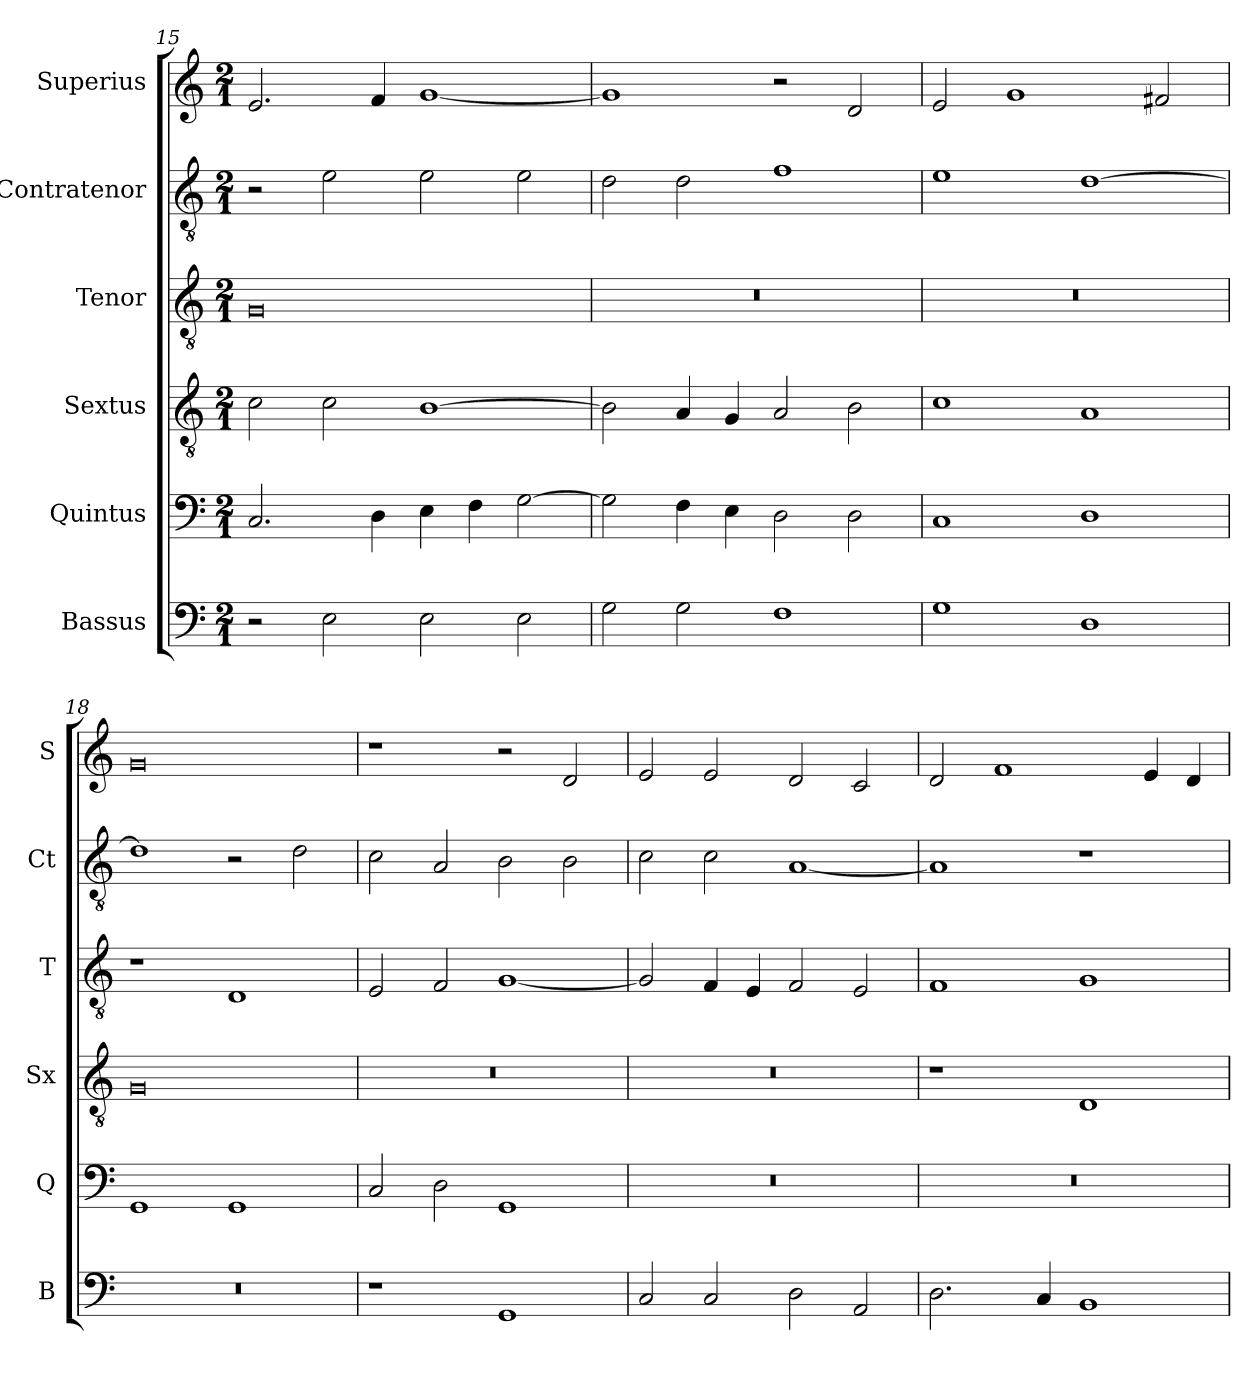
**kern	**kern	**kern	**kern	**kern	**kern
*part6	*part5	*part4	*part3	*part2	*part1
*staff6	*staff5	*staff4	*staff3	*staff2	*staff1
*I"Bassus	*I"Quintus	*I"Sextus	*I"Tenor	*I"Contratenor	*I"Superius
*I'B	*I'Q	*I'Sx	*I'T	*I'Ct	*I'S
*clefF4	*clefF4	*clefGv2	*clefGv2	*clefGv2	*clefG2
*k[]	*k[]	*k[]	*k[]	*k[]	*k[]
*M2/1	*M2/1	*M2/1	*M2/1	*M2/1	*M2/1
=15	=15	=15	=15	=15	=15
2r	2.C/	2c\	0G	2r	2.e/
2E\	.	2c\	.	2e\	.
.	4D\	.	.	.	4f/
2E\	4E\	[1B	.	2e\	[1g
.	4F\	.	.	.	.
2E\	[2G\	.	.	2e\	.
=16	=16	=16	=16	=16	=16
2G\	2G\]	2B\]	0r	2d\	1g]
2G\	4F\	4A/	.	2d\	.
.	4E\	4G/	.	.	.
1F	2D\	2A/	.	1f	2r
.	2D\	2B\	.	.	2d/
=17	=17	=17	=17	=17	=17
1G	1C	1c	0r	1e	2e/
.	.	.	.	.	1g
1D	1D	1A	.	[1d	.
.	.	.	.	.	2f#X/
=18	=18	=18	=18	=18	=18
0r	1GG	0G	1r	1d]	0g
.	1GG	.	1D	2r	.
.	.	.	.	2d\	.
=19	=19	=19	=19	=19	=19
1r	2C/	0r	2E/	2c\	1r
.	2D\	.	2F/	2A/	.
1GG	1GG	.	[1G	2B\	2r
.	.	.	.	2B\	2d/
=20	=20	=20	=20	=20	=20
2C/	0r	0r	2G/]	2c\	2e/
2C/	.	.	4F/	2c\	2e/
.	.	.	4E/	.	.
2D\	.	.	2F/	[1A	2d/
2AA/	.	.	2E/	.	2c/
=21	=21	=21	=21	=21	=21
2.D\	0r	1r	1F	1A]	2d/
.	.	.	.	.	1f
4C/	.	.	.	.	.
1BB	.	1D	1G	1r	.
.	.	.	.	.	4e/
.	.	.	.	.	4d/
=	=	=	=	=	=
*-	*-	*-	*-	*-	*-
